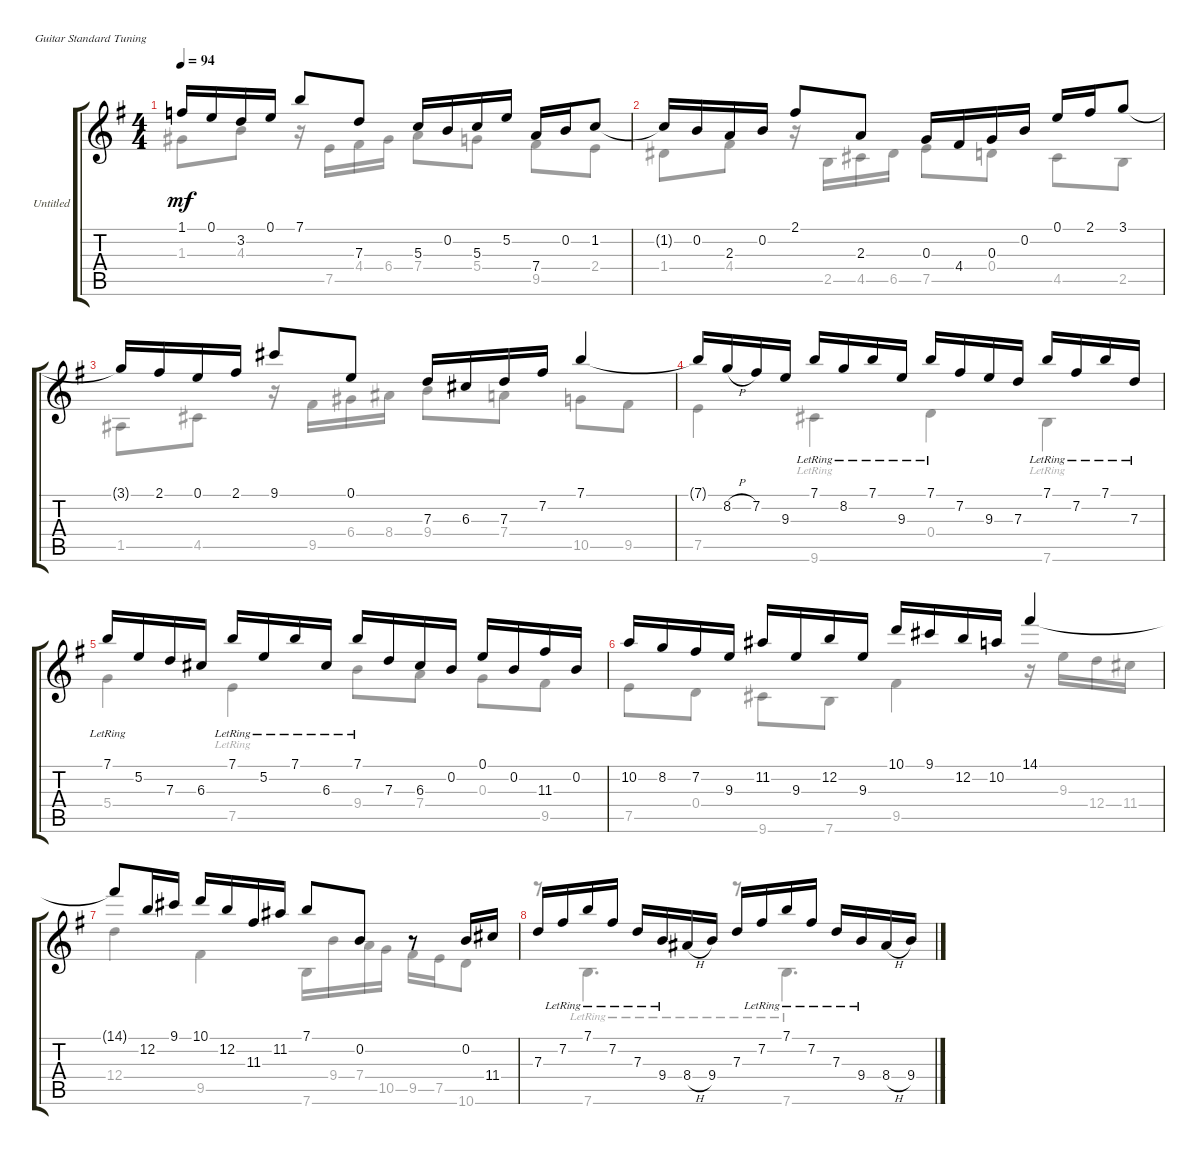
\bracketExtendMode groupsimilarinstruments
\firstSystemTrackNameOrientation horizontal
\otherSystemsTrackNameOrientation horizontal
\track ("Untitled" "Untitled") {instrument acousticguitarnylon}
\staff {score tabs}
\tuning (E4 B3 G3 D3 A2 E2)
\voice
\ts (4 4)
\tempo 94
\clef g2
\ks eminor
1.1{t}.16{dy mf} 0.1.16 3.2.16 0.1.16 7.1.8 7.3.8 5.3.16 0.2.16 5.3.16 5.2.16 7.4.16 0.2.16 1.2.8 |
1.2{t}.16 0.2.16 2.3.16 0.2.16 2.1.8 2.3.8 0.3.16 4.4.16 0.3.16 0.2.16 0.1.16 2.1.16 3.1.8 |
3.1{t}.16 2.1.16 0.1.16 2.1.16 9.1.8 0.1.8 7.3.16 6.3.16 7.3.16 7.2.16 7.1.4 |
7.1{t}.16 8.2{h}.16 7.2.16 9.3.16 7.1{lr}.16 8.2{lr}.16 7.1{lr}.16 9.3{lr}.16 7.1{lr}.16 7.2.16 9.3.16 7.3.16 7.1{lr}.16 7.2{lr}.16 7.1{lr}.16 7.3{lr}.16 |
7.1{lr}.16 5.2.16 7.3.16 6.3.16 7.1{lr}.16 5.2{lr}.16 7.1{lr}.16 6.3{lr}.16 7.1{lr}.16 7.3.16 6.3.16 0.2.16 0.1.16 0.2.16 11.3.16 0.2.16 |
10.2.16 8.2.16 7.2.16 9.3.16 11.2.16 9.3.16 12.2.16 9.3.16 10.1.16 9.1.16 12.2.16 10.2.16 14.1.4 |
14.1{t}.8 12.2.16 9.1.16 10.1.16 12.2.16 11.3.16 11.2.16 7.1.8 0.2.8 r.8 0.2.16 11.4.16 |
7.3.16 7.2{lr}.16 7.1{lr}.16 7.2{lr}.16 7.3{lr}.16 9.4{lr}.16 8.4{h}.16 9.4.16 7.3.16 7.2{lr}.16 7.1{lr}.16 7.2{lr}.16 7.3{lr}.16 9.4{lr}.16 8.4{h}.16 9.4.16
\voice
\clef g2
\ottava regular
\simile none
\ks eminor
1.3.8{dy mf} 4.3.8 r.16 7.5.16 4.4.16 6.4.16 7.4.8 5.4.8 9.5.8 2.4.8 |
1.4.8 4.4.8 r.16 2.5.16 4.5.16 6.5.16 7.5.8 0.4.8 4.5.8 2.5.8 |
1.5.8 4.5.8 r.16 9.5.16 6.4.16 8.4.16 9.4.8 7.4.8 10.5.8 9.5.8 |
7.5.4 9.6{lr}.4 0.4.4 7.6{lr}.4 |
5.4.4 7.5{lr}.4 9.4.8 7.4.8 0.3.8 9.5.8 |
7.5.8 0.4.8 9.6.8 7.6.8 9.5.4 r.16 9.3.16 12.4.16 11.4.16 |
12.4.4 9.5.4 7.6.16 9.4.16 7.4.16 10.5.16 9.5.16 7.5.16 10.6.8 |
r.8 7.6{lr}.4{d} r.8 7.6{lr}.4{d}
